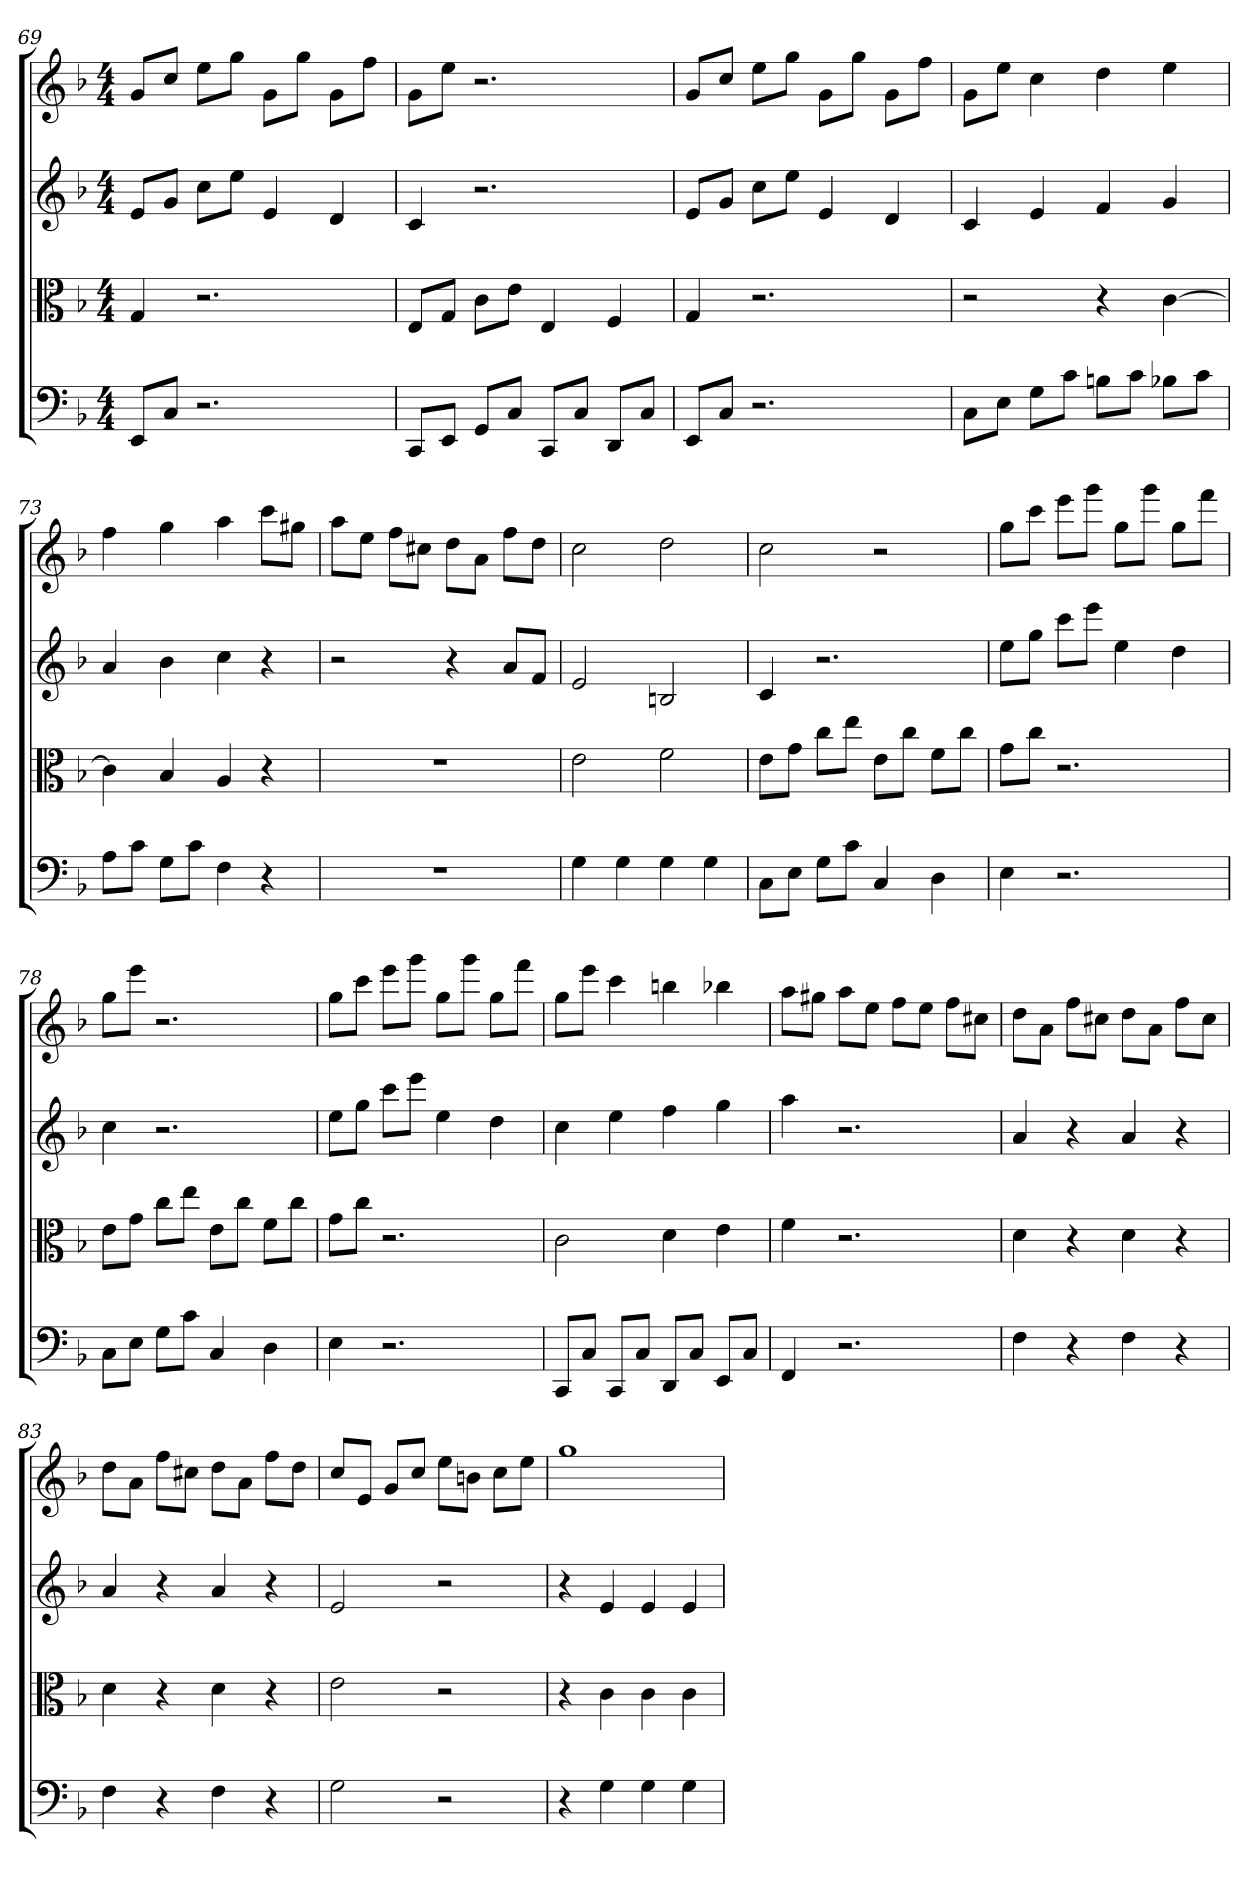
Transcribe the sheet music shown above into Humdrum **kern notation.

**kern	**kern	**kern	**kern
*part4	*part3	*part2	*part1
*staff4	*staff3	*staff2	*staff1
*clefF4	*clefC3	*	*
*k[b-]	*k[b-]	*k[b-]	*k[b-]
*F:	*F:	*F:	*F:
*M4/4	*M4/4	*M4/4	*M4/4
=69	=69	=69	=69
8EE/L	4G	8eL	8gL
8C/J	.	8gJ	8ccJ
2.r	2.r	8ccL	8eeL
.	.	8eeJ	8ggJ
.	.	4e	8gL
.	.	.	8ggJ
.	.	4d	8gL
.	.	.	8ffJ
=70	=70	=70	=70
8CC/L	8E/L	4c	8gL
8EE/J	8G/J	.	8eeJ
8GG/L	8c\L	2.r	2.r
8C/J	8e\J	.	.
8CC/L	4E	.	.
8C/J	.	.	.
8DD/L	4F	.	.
8C/J	.	.	.
=71	=71	=71	=71
8EE/L	4G	8eL	8gL
8C/J	.	8gJ	8ccJ
2.r	2.r	8ccL	8eeL
.	.	8eeJ	8ggJ
.	.	4e	8gL
.	.	.	8ggJ
.	.	4d	8gL
.	.	.	8ffJ
=72	=72	=72	=72
8C\L	2r	4c	8gL
8E\J	.	.	8eeJ
8G\L	.	4e	4cc
8c\J	.	.	.
8Bn\L	4r	4f	4dd
8c\J	.	.	.
8B-X\L	[4c	4g	4ee
8c\J	.	.	.
=73	=73	=73	=73
8A\L	4c]	4a	4ff
8c\J	.	.	.
8G\L	4B-	4b-	4gg
8c\J	.	.	.
4F	4A	4cc	4aa
4r	4r	4r	8cccL
.	.	.	8gg#XJ
=74	=74	=74	=74
1r	1r	2r	8aaL
.	.	.	8eeJ
.	.	.	8ffL
.	.	.	8cc#XJ
.	.	4r	8ddL
.	.	.	8aJ
.	.	8aL	8ffL
.	.	8fJ	8ddJ
=75	=75	=75	=75
4G	2e	2e	2cc
4G	.	.	.
4G	2f	2Bn	2dd
4G	.	.	.
=76	=76	=76	=76
8C\L	8e\L	4c	2cc
8E\J	8g\J	.	.
8G\L	8cc\L	2.r	.
8c\J	8ee\J	.	.
4C	8e\L	.	2r
.	8cc\J	.	.
4D	8f\L	.	.
.	8cc\J	.	.
=77	=77	=77	=77
4E	8g\L	8eeL	8ggL
.	8cc\J	8ggJ	8cccJ
2.r	2.r	8cccL	8eeeL
.	.	8eeeJ	8gggJ
.	.	4ee	8ggL
.	.	.	8gggJ
.	.	4dd	8ggL
.	.	.	8fffJ
=78	=78	=78	=78
8C\L	8e\L	4cc	8ggL
8E\J	8g\J	.	8eeeJ
8G\L	8cc\L	2.r	2.r
8c\J	8ee\J	.	.
4C	8e\L	.	.
.	8cc\J	.	.
4D	8f\L	.	.
.	8cc\J	.	.
=79	=79	=79	=79
4E	8g\L	8eeL	8ggL
.	8cc\J	8ggJ	8cccJ
2.r	2.r	8cccL	8eeeL
.	.	8eeeJ	8gggJ
.	.	4ee	8ggL
.	.	.	8gggJ
.	.	4dd	8ggL
.	.	.	8fffJ
=80	=80	=80	=80
8CC/L	2c	4cc	8ggL
8C/J	.	.	8eeeJ
8CC/L	.	4ee	4ccc
8C/J	.	.	.
8DD/L	4d	4ff	4bbn
8C/J	.	.	.
8EE/L	4e	4gg	4bb-X
8C/J	.	.	.
=81	=81	=81	=81
4FF	4f	4aa	8aaL
.	.	.	8gg#XJ
2.r	2.r	2.r	8aaL
.	.	.	8eeJ
.	.	.	8ffL
.	.	.	8eeJ
.	.	.	8ffL
.	.	.	8cc#XJ
=82	=82	=82	=82
4F	4d	4a	8ddL
.	.	.	8aJ
4r	4r	4r	8ffL
.	.	.	8cc#XJ
4F	4d	4a	8ddL
.	.	.	8aJ
4r	4r	4r	8ffL
.	.	.	8cc#J
=83	=83	=83	=83
4F	4d	4a	8ddL
.	.	.	8aJ
4r	4r	4r	8ffL
.	.	.	8cc#XJ
4F	4d	4a	8ddL
.	.	.	8aJ
4r	4r	4r	8ffL
.	.	.	8ddJ
=84	=84	=84	=84
2G	2e	2e	8ccL
.	.	.	8eJ
.	.	.	8gL
.	.	.	8ccJ
2r	2r	2r	8eeL
.	.	.	8bnJ
.	.	.	8ccL
.	.	.	8eeJ
=85	=85	=85	=85
4r	4r	4r	1gg
4G	4c	4e	.
4G	4c	4e	.
4G	4c	4e	.
=	=	=	=
*-	*-	*-	*-
